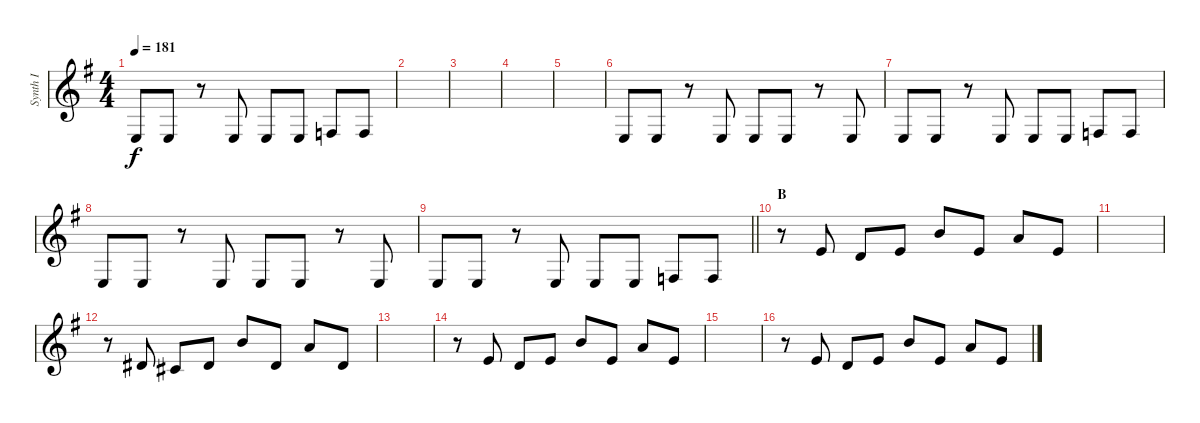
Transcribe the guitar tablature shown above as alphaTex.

\track ("Synth I" "Synth I") {instrument pad7halo}
\staff {score}
\tuning (E4 B3 G3 D3 A2 E2) {hide}
\ts (4 4)
\tempo 181
\clef g2
\ks g
0.6.8{ot 8vb dy f} 0.6.8{ot 8vb} r.8{ot 8vb} 0.6.8{ot 8vb} 0.6.8{ot 8vb} 0.6.8{ot 8vb} 1.6.8{ot 8vb} 1.6.8{ot 8vb} |
|
|
|
|
0.6.8{ot 8vb} 0.6.8{ot 8vb} r.8{ot 8vb} 0.6.8{ot 8vb} 0.6.8{ot 8vb} 0.6.8{ot 8vb} r.8{ot 8vb} 0.6.8{ot 8vb} |
0.6.8{ot 8vb} 0.6.8{ot 8vb} r.8{ot 8vb} 0.6.8{ot 8vb} 0.6.8{ot 8vb} 0.6.8{ot 8vb} 1.6.8{ot 8vb} 1.6.8{ot 8vb} |
0.6.8{ot 8vb} 0.6.8{ot 8vb} r.8{ot 8vb} 0.6.8{ot 8vb} 0.6.8{ot 8vb} 0.6.8{ot 8vb} r.8{ot 8vb} 0.6.8{ot 8vb} |
\barLineRight lightlight
0.6.8{ot 8vb} 0.6.8{ot 8vb} r.8{ot 8vb} 0.6.8{ot 8vb} 0.6.8{ot 8vb} 0.6.8{ot 8vb} 1.6.8{ot 8vb} 1.6.8{ot 8vb} |
\section ("" "B")
r.8 0.1.8{volume 8 instrument musicbox} 3.2.8 0.1.8 7.1.8 0.1.8 5.1.8 0.1.8 |
|
r.8 4.2.8 2.2.8 4.2.8 7.1.8 4.2.8 5.1.8 4.2.8 |
|
r.8 0.1.8 3.2.8 0.1.8 7.1.8 0.1.8 5.1.8 0.1.8 |
|
r.8 0.1.8 3.2.8 0.1.8 7.1.8 0.1.8 5.1.8 0.1.8
